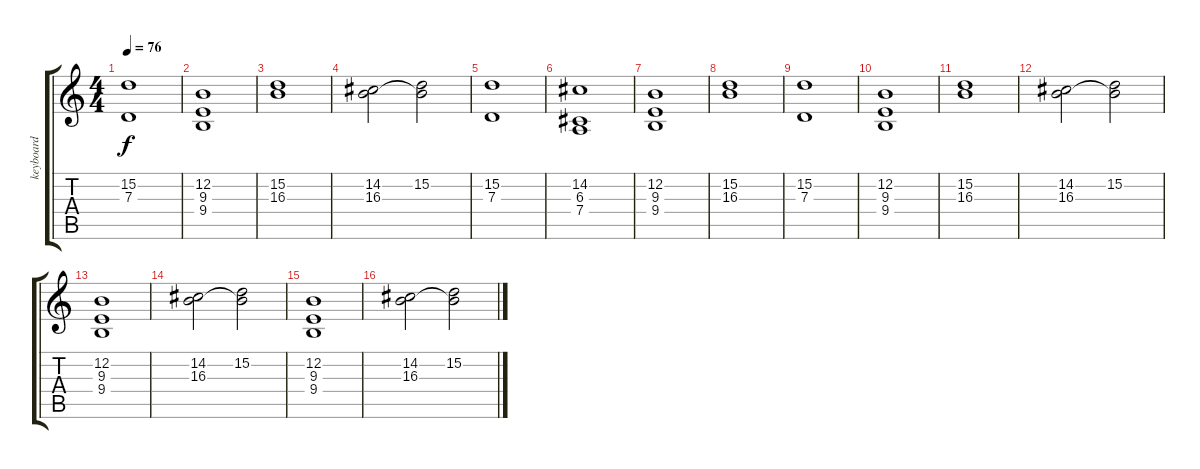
\track ("keyboard" "keyboard") {instrument stringensemble2}
\staff {score tabs}
\tuning (E4 B3 G3 D3 A2 E2) {hide}
\ts (4 4)
\tempo 76
\clef g2
\ks c
(15.2 7.3).1{dy f} |
(12.2 9.3 9.4).1 |
(15.2 16.3).1 |
(14.2 16.3).2 (15.2 16.3{t}).2 |
(15.2 7.3).1 |
(14.2 6.3 7.4).1 |
(12.2 9.3 9.4).1 |
(15.2 16.3).1 |
(15.2 7.3).1 |
(12.2 9.3 9.4).1 |
(15.2 16.3).1 |
(14.2 16.3).2 (15.2 16.3{t}).2 |
(12.2 9.3 9.4).1 |
(14.2 16.3).2 (15.2 16.3{t}).2 |
(12.2 9.3 9.4).1 |
(14.2 16.3).2 (15.2 16.3{t}).2
